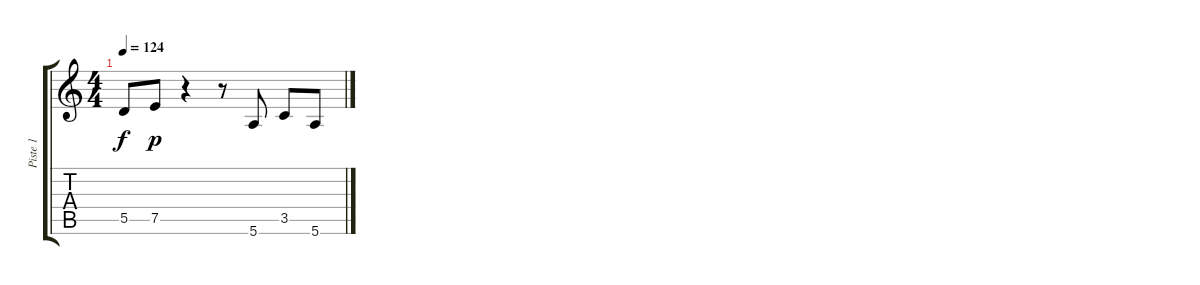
\track ("Piste 1" "Piste 1") {instrument overdrivenguitar}
\staff {score tabs}
\tuning (E4 B3 G3 D3 A2 E2) {hide}
\ts (4 4)
\tempo 124
\clef g2
\ks c
5.5{t}.8{dy f} 7.5.8{dy p} r.4 r.8 5.6.8 3.5.8 5.6.8
